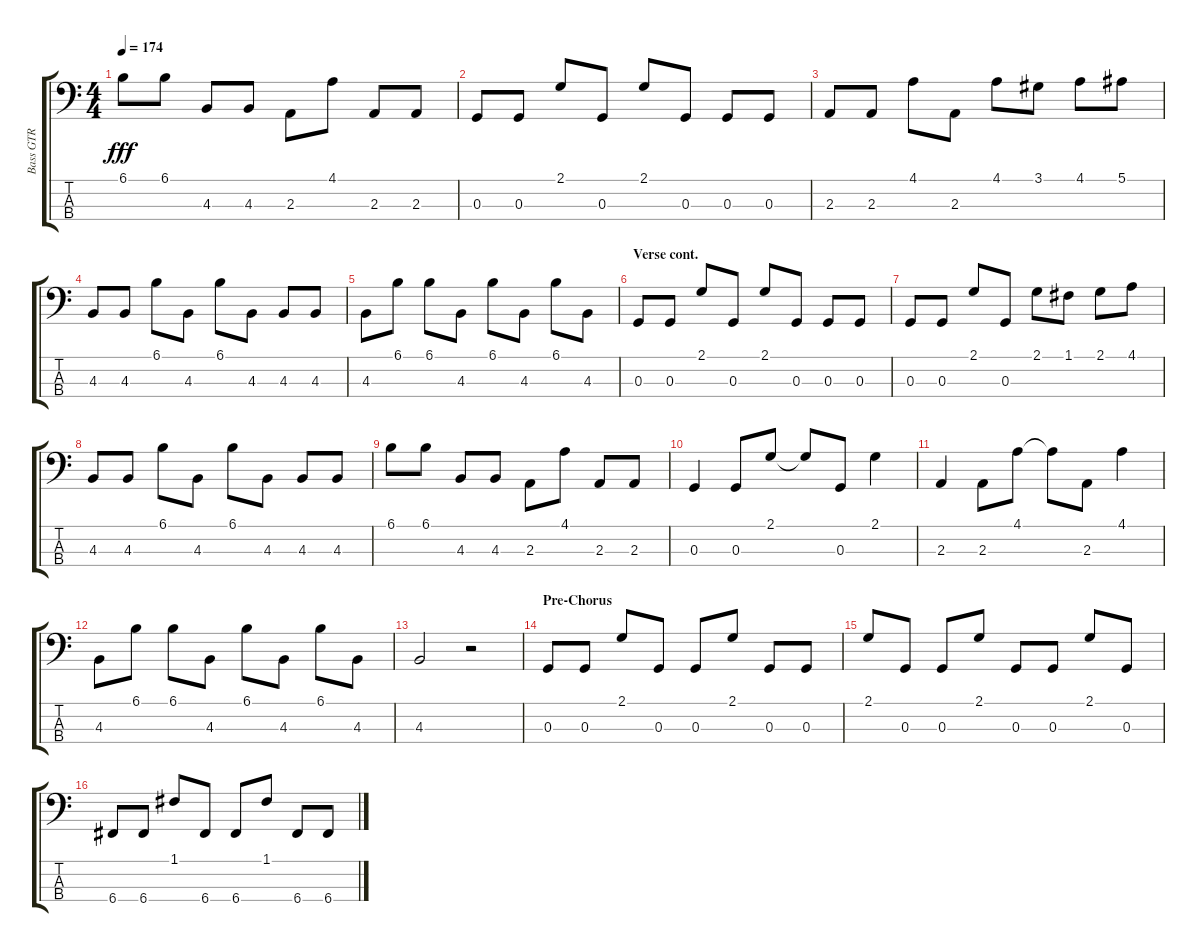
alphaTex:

\track ("Bass GTR" "Bass GTR") {instrument electricbassfinger}
\staff {score tabs}
\tuning (F2 C2 G1 C1) {hide}
\ts (4 4)
\tempo 174
\clef f4
\ks aminor
6.1.8{dy fff} 6.1.8 4.3.8 4.3.8 2.3.8 4.1.8 2.3.8 2.3.8 |
0.3.8 0.3.8 2.1.8 0.3.8 2.1.8 0.3.8 0.3.8 0.3.8 |
2.3.8 2.3.8 4.1.8 2.3.8 4.1.8 3.1.8 4.1.8 5.1.8 |
4.3.8 4.3.8 6.1.8 4.3.8 6.1.8 4.3.8 4.3.8 4.3.8 |
4.3.8 6.1.8 6.1.8 4.3.8 6.1.8 4.3.8 6.1.8 4.3.8 |
\section ("" "Verse cont.")
0.3.8 0.3.8 2.1.8 0.3.8 2.1.8 0.3.8 0.3.8 0.3.8 |
0.3.8 0.3.8 2.1.8 0.3.8 2.1.8 1.1.8 2.1.8 4.1.8 |
4.3.8 4.3.8 6.1.8 4.3.8 6.1.8 4.3.8 4.3.8 4.3.8 |
6.1.8 6.1.8 4.3.8 4.3.8 2.3.8 4.1.8 2.3.8 2.3.8 |
0.3.4 0.3.8 2.1.8 2.1{t}.8 0.3.8 2.1.4 |
2.3.4 2.3.8 4.1.8 4.1{t}.8 2.3.8 4.1.4 |
4.3.8 6.1.8 6.1.8 4.3.8 6.1.8 4.3.8 6.1.8 4.3.8 |
4.3.2 r.2 |
\section ("" "Pre-Chorus")
0.3.8 0.3.8 2.1.8 0.3.8 0.3.8 2.1.8 0.3.8 0.3.8 |
2.1.8 0.3.8 0.3.8 2.1.8 0.3.8 0.3.8 2.1.8 0.3.8 |
6.4.8 6.4.8 1.1.8 6.4.8 6.4.8 1.1.8 6.4.8 6.4.8
